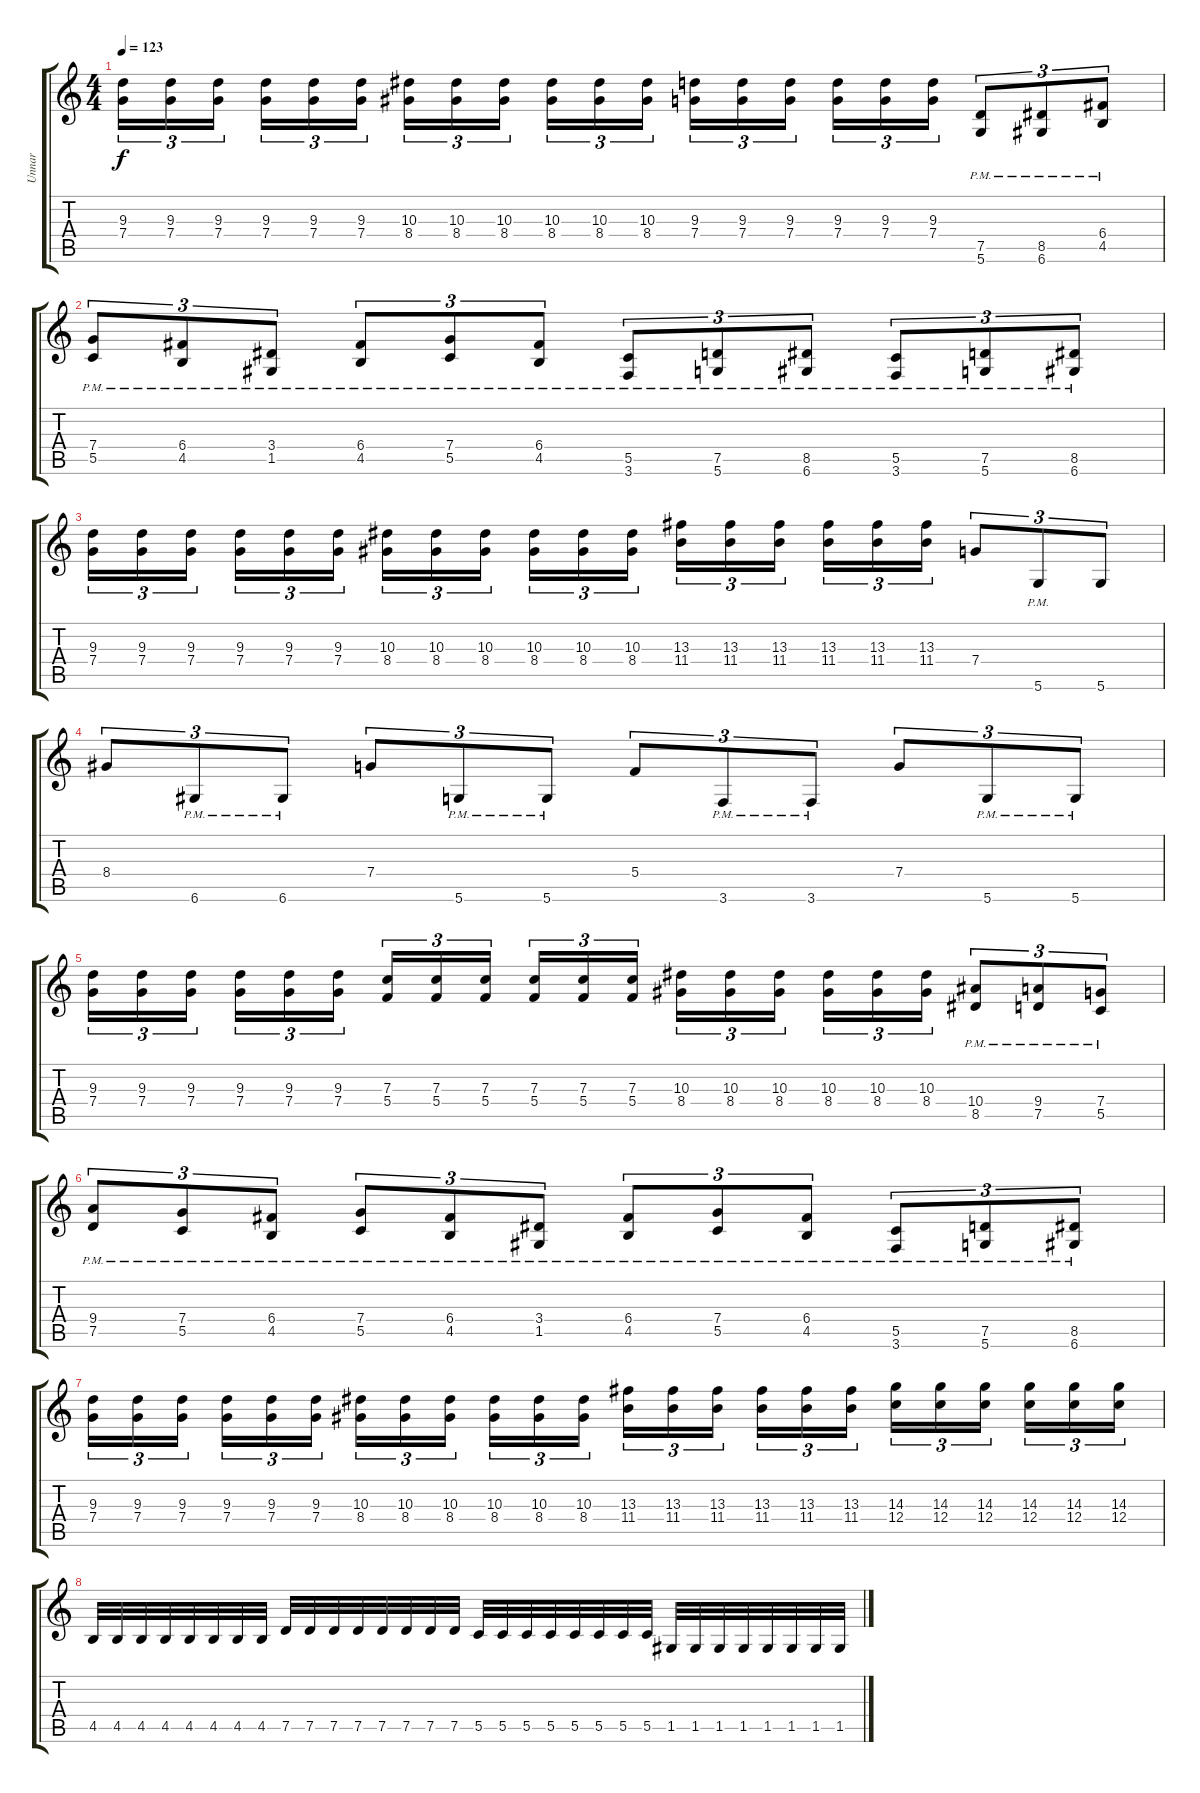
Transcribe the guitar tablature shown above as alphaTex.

\track ("Unnar " "Unnar ") {instrument distortionguitar}
\staff {score tabs}
\tuning (D4 A3 F3 C3 G2 D2) {hide}
\ts (4 4)
\tempo 123
\clef g2
\ks c
(9.3 7.4).16{tu (3 2) dy f} (9.3 7.4).16{tu (3 2)} (9.3 7.4).16{tu (3 2) beam splitsecondary} (9.3 7.4).16{tu (3 2)} (9.3 7.4).16{tu (3 2)} (9.3 7.4).16{tu (3 2)} (10.3 8.4).16{tu (3 2)} (10.3 8.4).16{tu (3 2)} (10.3 8.4).16{tu (3 2) beam splitsecondary} (10.3 8.4).16{tu (3 2)} (10.3 8.4).16{tu (3 2)} (10.3 8.4).16{tu (3 2)} (9.3 7.4).16{tu (3 2)} (9.3 7.4).16{tu (3 2)} (9.3 7.4).16{tu (3 2) beam splitsecondary} (9.3 7.4).16{tu (3 2)} (9.3 7.4).16{tu (3 2)} (9.3 7.4).16{tu (3 2)} (7.5{pm} 5.6{pm}).8{tu (3 2)} (8.5{pm} 6.6{pm}).8{tu (3 2)} (6.4{pm} 4.5{pm}).8{tu (3 2)} |
(7.4{pm} 5.5{pm}).8{tu (3 2)} (6.4{pm} 4.5{pm}).8{tu (3 2)} (3.4{pm} 1.5{pm}).8{tu (3 2)} (6.4{pm} 4.5{pm}).8{tu (3 2)} (7.4{pm} 5.5{pm}).8{tu (3 2)} (6.4{pm} 4.5{pm}).8{tu (3 2)} (5.5{pm} 3.6{pm}).8{tu (3 2)} (7.5{pm} 5.6{pm}).8{tu (3 2)} (8.5{pm} 6.6{pm}).8{tu (3 2)} (5.5{pm} 3.6{pm}).8{tu (3 2)} (7.5{pm} 5.6{pm}).8{tu (3 2)} (8.5{pm} 6.6{pm}).8{tu (3 2)} |
(9.3 7.4).16{tu (3 2)} (9.3 7.4).16{tu (3 2)} (9.3 7.4).16{tu (3 2) beam splitsecondary} (9.3 7.4).16{tu (3 2)} (9.3 7.4).16{tu (3 2)} (9.3 7.4).16{tu (3 2)} (10.3 8.4).16{tu (3 2)} (10.3 8.4).16{tu (3 2)} (10.3 8.4).16{tu (3 2) beam splitsecondary} (10.3 8.4).16{tu (3 2)} (10.3 8.4).16{tu (3 2)} (10.3 8.4).16{tu (3 2)} (13.3 11.4).16{tu (3 2)} (13.3 11.4).16{tu (3 2)} (13.3 11.4).16{tu (3 2) beam splitsecondary} (13.3 11.4).16{tu (3 2)} (13.3 11.4).16{tu (3 2)} (13.3 11.4).16{tu (3 2)} 7.4.8{tu (3 2)} 5.6{pm}.8{tu (3 2)} 5.6.8{tu (3 2)} |
8.4.8{tu (3 2)} 6.6{pm}.8{tu (3 2)} 6.6{pm}.8{tu (3 2)} 7.4.8{tu (3 2)} 5.6{pm}.8{tu (3 2)} 5.6{pm}.8{tu (3 2)} 5.4.8{tu (3 2)} 3.6{pm}.8{tu (3 2)} 3.6{pm}.8{tu (3 2)} 7.4.8{tu (3 2)} 5.6{pm}.8{tu (3 2)} 5.6{pm}.8{tu (3 2)} |
(9.3 7.4).16{tu (3 2)} (9.3 7.4).16{tu (3 2)} (9.3 7.4).16{tu (3 2) beam splitsecondary} (9.3 7.4).16{tu (3 2)} (9.3 7.4).16{tu (3 2)} (9.3 7.4).16{tu (3 2)} (7.3 5.4).16{tu (3 2)} (7.3 5.4).16{tu (3 2)} (7.3 5.4).16{tu (3 2) beam splitsecondary} (7.3 5.4).16{tu (3 2)} (7.3 5.4).16{tu (3 2)} (7.3 5.4).16{tu (3 2)} (10.3 8.4).16{tu (3 2)} (10.3 8.4).16{tu (3 2)} (10.3 8.4).16{tu (3 2) beam splitsecondary} (10.3 8.4).16{tu (3 2)} (10.3 8.4).16{tu (3 2)} (10.3 8.4).16{tu (3 2)} (10.4 8.5{pm}).8{tu (3 2)} (9.4 7.5{pm}).8{tu (3 2)} (7.4{pm} 5.5{pm}).8{tu (3 2)} |
(9.4{pm} 7.5{pm}).8{tu (3 2)} (7.4{pm} 5.5{pm}).8{tu (3 2)} (6.4{pm} 4.5{pm}).8{tu (3 2)} (7.4{pm} 5.5{pm}).8{tu (3 2)} (6.4{pm} 4.5{pm}).8{tu (3 2)} (3.4{pm} 1.5{pm}).8{tu (3 2)} (6.4 4.5{pm}).8{tu (3 2)} (7.4 5.5{pm}).8{tu (3 2)} (6.4 4.5{pm}).8{tu (3 2)} (5.5{pm} 3.6{pm}).8{tu (3 2)} (7.5{pm} 5.6{pm}).8{tu (3 2)} (8.5{pm} 6.6{pm}).8{tu (3 2)} |
(9.3 7.4).16{tu (3 2)} (9.3 7.4).16{tu (3 2)} (9.3 7.4).16{tu (3 2) beam splitsecondary} (9.3 7.4).16{tu (3 2)} (9.3 7.4).16{tu (3 2)} (9.3 7.4).16{tu (3 2)} (10.3 8.4).16{tu (3 2)} (10.3 8.4).16{tu (3 2)} (10.3 8.4).16{tu (3 2) beam splitsecondary} (10.3 8.4).16{tu (3 2)} (10.3 8.4).16{tu (3 2)} (10.3 8.4).16{tu (3 2)} (13.3 11.4).16{tu (3 2)} (13.3 11.4).16{tu (3 2)} (13.3 11.4).16{tu (3 2) beam splitsecondary} (13.3 11.4).16{tu (3 2)} (13.3 11.4).16{tu (3 2)} (13.3 11.4).16{tu (3 2)} (14.3 12.4).16{tu (3 2)} (14.3 12.4).16{tu (3 2)} (14.3 12.4).16{tu (3 2) beam splitsecondary} (14.3 12.4).16{tu (3 2)} (14.3 12.4).16{tu (3 2)} (14.3 12.4).16{tu (3 2)} |
4.5.32 4.5.32 4.5.32 4.5.32 4.5.32 4.5.32 4.5.32 4.5.32 7.5.32 7.5.32 7.5.32 7.5.32 7.5.32 7.5.32 7.5.32 7.5.32 5.5.32 5.5.32 5.5.32 5.5.32 5.5.32 5.5.32 5.5.32 5.5.32 1.5.32 1.5.32 1.5.32 1.5.32 1.5.32 1.5.32 1.5.32 1.5.32
